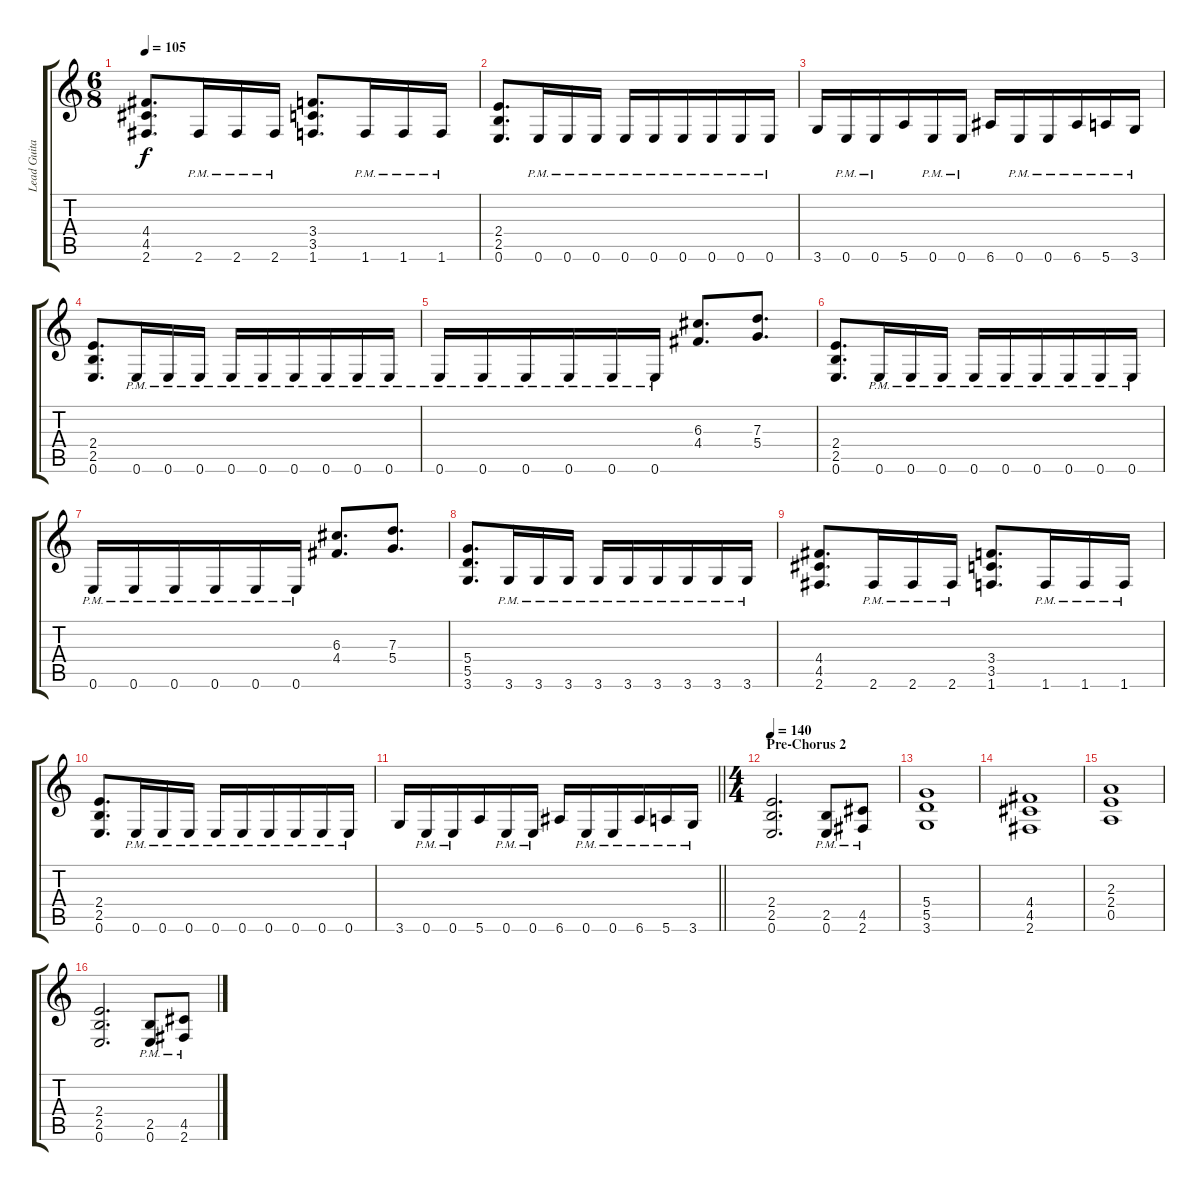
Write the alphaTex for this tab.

\track ("Lead Guitar" "Lead Guita") {instrument distortionguitar}
\staff {score tabs}
\tuning (E4 B3 G3 D3 A2 E2) {hide}
\ts (6 8)
\tempo 105
\clef g2
\ks c
(4.4 4.5 2.6).8{d dy f} 2.6{pm}.16 2.6{pm}.16 2.6{pm}.16 (3.4 3.5 1.6).8{d} 1.6{pm}.16 1.6{pm}.16 1.6{pm}.16 |
(2.4 2.5 0.6).8{d} 0.6{pm}.16 0.6{pm}.16 0.6{pm}.16 0.6{pm}.16 0.6{pm}.16 0.6{pm}.16 0.6{pm}.16 0.6{pm}.16 0.6{pm}.16 |
3.6.16 0.6{pm}.16 0.6{pm}.16 5.6.16 0.6{pm}.16 0.6{pm}.16 6.6.16 0.6{pm}.16 0.6{pm}.16 6.6{pm}.16 5.6{pm}.16 3.6{pm}.16 |
(2.4 2.5 0.6).8{d} 0.6{pm}.16 0.6{pm}.16 0.6{pm}.16 0.6{pm}.16 0.6{pm}.16 0.6{pm}.16 0.6{pm}.16 0.6{pm}.16 0.6{pm}.16 |
0.6{pm}.16 0.6{pm}.16 0.6{pm}.16 0.6{pm}.16 0.6{pm}.16 0.6{pm}.16 (6.3 4.4).8{d} (7.3 5.4).8{d} |
(2.4 2.5 0.6).8{d} 0.6{pm}.16 0.6{pm}.16 0.6{pm}.16 0.6{pm}.16 0.6{pm}.16 0.6{pm}.16 0.6{pm}.16 0.6{pm}.16 0.6{pm}.16 |
0.6{pm}.16 0.6{pm}.16 0.6{pm}.16 0.6{pm}.16 0.6{pm}.16 0.6{pm}.16 (6.3 4.4).8{d} (7.3 5.4).8{d} |
(5.4 5.5 3.6).8{d} 3.6{pm}.16 3.6{pm}.16 3.6{pm}.16 3.6{pm}.16 3.6{pm}.16 3.6{pm}.16 3.6{pm}.16 3.6{pm}.16 3.6{pm}.16 |
(4.4 4.5 2.6).8{d} 2.6{pm}.16 2.6{pm}.16 2.6{pm}.16 (3.4 3.5 1.6).8{d} 1.6{pm}.16 1.6{pm}.16 1.6{pm}.16 |
(2.4 2.5 0.6).8{d} 0.6{pm}.16 0.6{pm}.16 0.6{pm}.16 0.6{pm}.16 0.6{pm}.16 0.6{pm}.16 0.6{pm}.16 0.6{pm}.16 0.6{pm}.16 |
\barLineRight lightlight
3.6.16 0.6{pm}.16 0.6{pm}.16 5.6.16 0.6{pm}.16 0.6{pm}.16 6.6.16 0.6{pm}.16 0.6{pm}.16 6.6{pm}.16 5.6{pm}.16 3.6{pm}.16 |
\ts (4 4)
\section ("" "Pre-Chorus 2")
\tempo 140
(2.4 2.5 0.6).2{d} (2.5{pm} 0.6{pm}).8 (4.5{pm} 2.6{pm}).8 |
(5.4 5.5 3.6).1 |
(4.4 4.5 2.6).1 |
(2.3 2.4 0.5).1 |
(2.4 2.5 0.6).2{d} (2.5{pm} 0.6{pm}).8 (4.5{pm} 2.6{pm}).8
